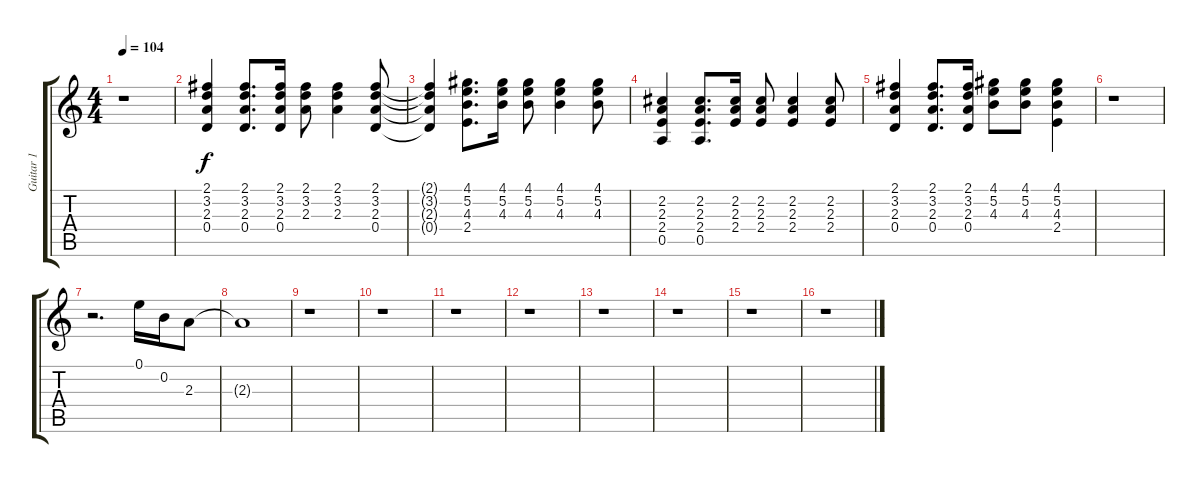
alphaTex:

\track ("Guitar 1" "Guitar 1") {instrument electricguitarjazz}
\staff {score tabs}
\tuning (E4 B3 G3 D3 A2 E2) {hide}
\ts (4 4)
\tempo 104
\clef g2
\ks c
r.1{dy f} |
(2.1 3.2 2.3 0.4).4 (2.1 3.2 2.3 0.4).8{d} (2.1 3.2 2.3 0.4).16 (2.1 3.2 2.3).8 (2.1 3.2 2.3).4 (2.1 3.2 2.3 0.4).8 |
(2.1{t} 3.2{t} 2.3{t} 0.4{t}).4 (4.1 5.2 4.3 2.4).8{d} (4.1 5.2 4.3).16 (4.1 5.2 4.3).8 (4.1 5.2 4.3).4 (4.1 5.2 4.3).8 |
(2.2 2.3 2.4 0.5).4 (2.2 2.3 2.4 0.5).8{d} (2.2 2.3 2.4).16 (2.2 2.3 2.4).8 (2.2 2.3 2.4).4 (2.2 2.3 2.4).8 |
(2.1 3.2 2.3 0.4).4 (2.1 3.2 2.3 0.4).8{d} (2.1 3.2 2.3 0.4).16 (4.1 5.2 4.3).8 (4.1 5.2 4.3).8 (4.1 5.2 4.3 2.4).4 |
r.1 |
r.2{d} 0.1.16 0.2.16 2.3.8 |
2.3{t}.1 |
r.1 |
r.1 |
r.1 |
r.1 |
r.1 |
r.1 |
r.1 |
r.1
